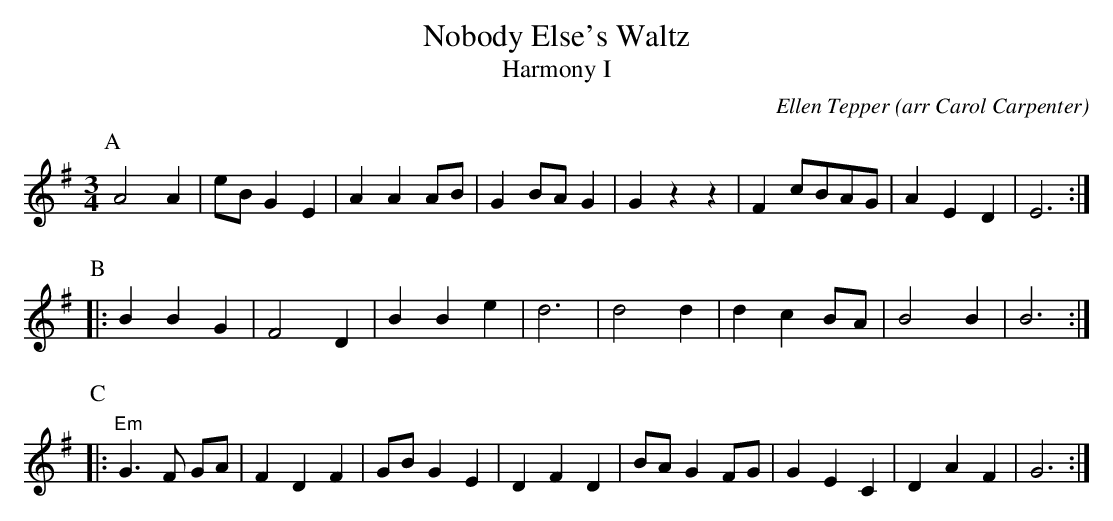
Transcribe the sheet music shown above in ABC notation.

X:1
T:Nobody Else's Waltz
T:Harmony I
C: Ellen Tepper (arr Carol Carpenter)
M:3/4
L:1/8
K:Em
P:A
A4 A2| eB G2E2| A2A2AB| G2 BA G2|\
G2 z2z2|F2 cBAG| A2E2D2| E6:|
P:B
|:B2B2G2| F4 D2| B2B2 e2|d6|\
d4d2| d2c2BA| B4B2| B6:|
P:C
|:"Em" G2>F2 GA|F2D2F2| GB G2E2| D2F2D2|\
BA G2 FG| G2E2C2| D2A2F2| G6:|
